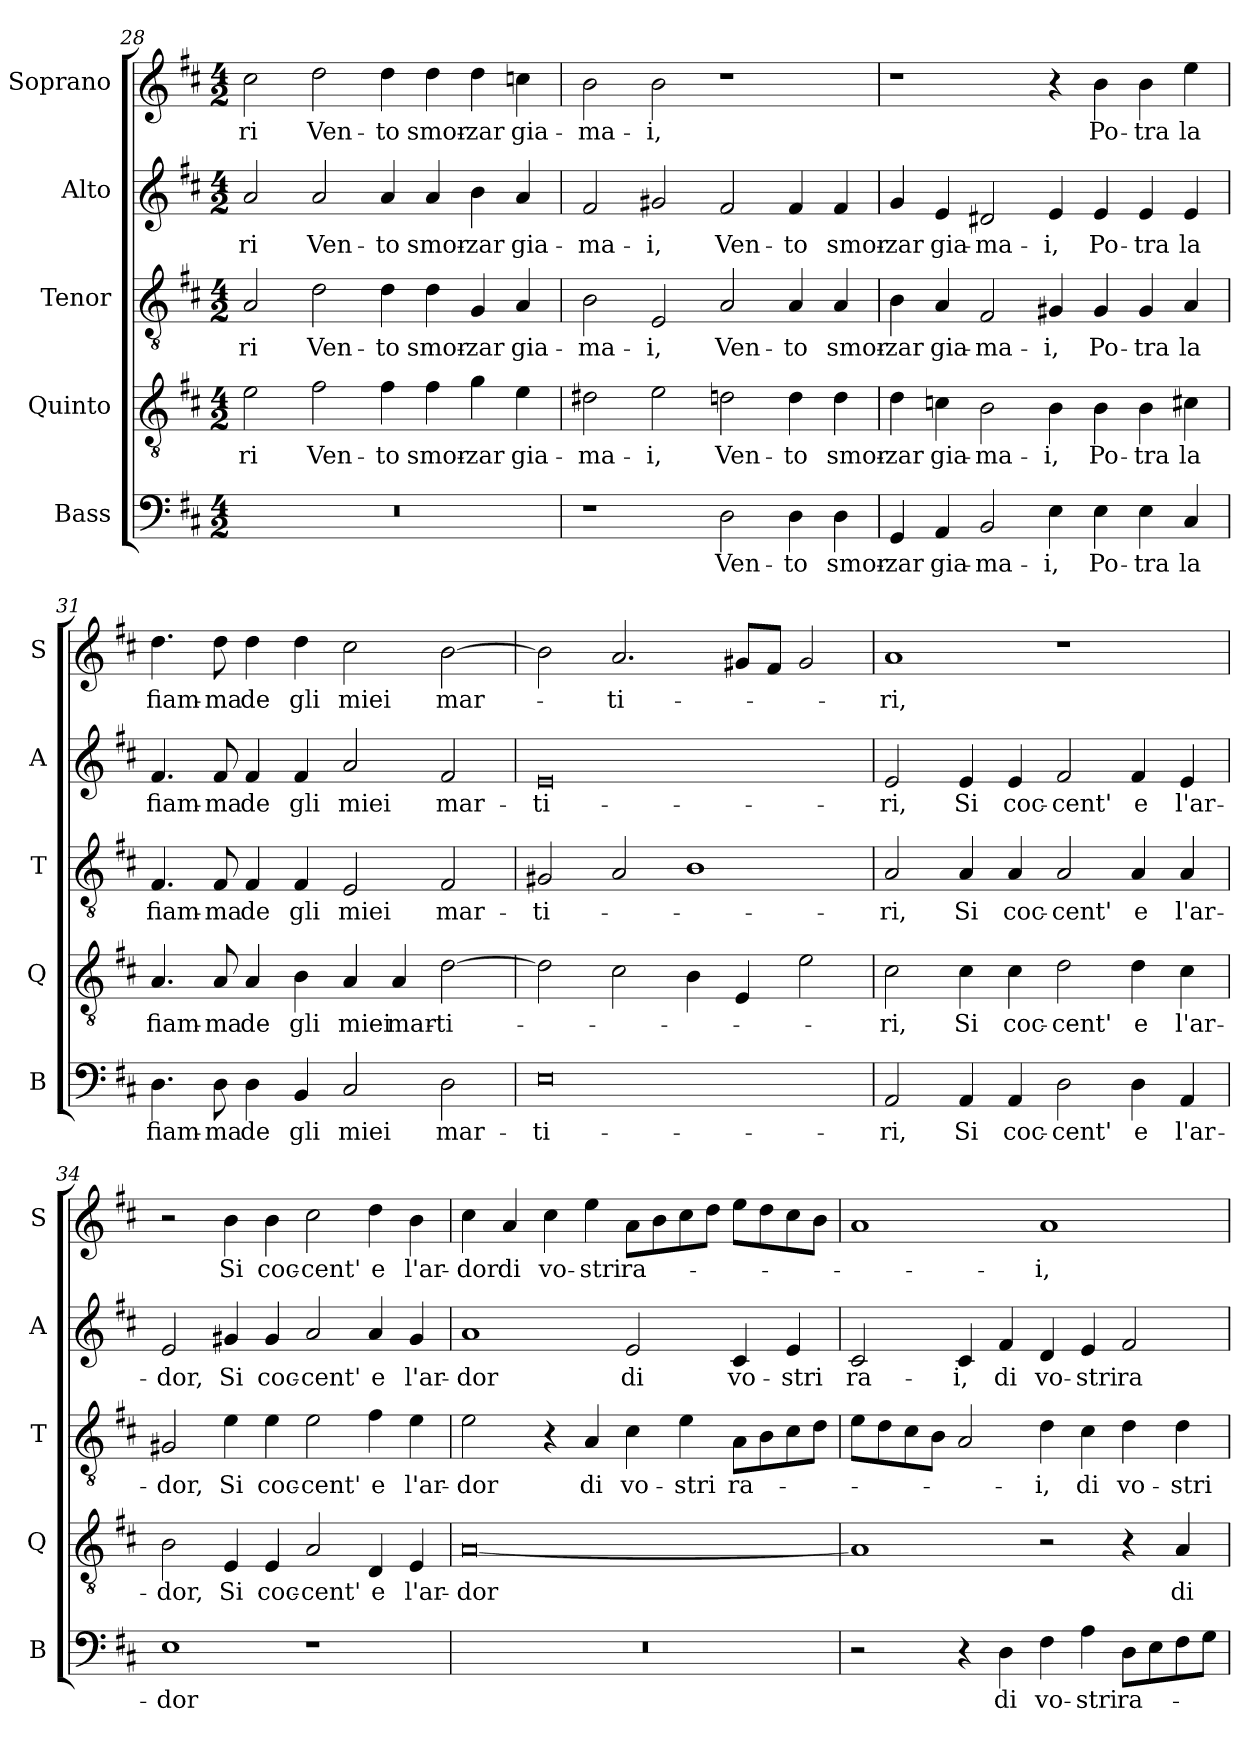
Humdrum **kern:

**kern	**text	**kern	**text	**kern	**text	**kern	**text	**kern	**text
*part5	*part5	*part4	*part4	*part3	*part3	*part2	*part2	*part1	*part1
*staff5	*staff5	*staff4	*staff4	*staff3	*staff3	*staff2	*staff2	*staff1	*staff1
*I"Bass	*	*I"Quinto	*	*I"Tenor	*	*I"Alto	*	*I"Soprano	*
*I'B	*	*I'Q	*	*I'T	*	*I'A	*	*I'S	*
*clefF4	*	*clefGv2	*	*clefGv2	*	*clefG2	*	*clefG2	*
*k[f#c#]	*	*k[f#c#]	*	*k[f#c#]	*	*k[f#c#]	*	*k[f#c#]	*
*D:	*	*D:	*	*D:	*	*D:	*	*D:	*
*M4/2	*	*M4/2	*	*M4/2	*	*M4/2	*	*M4/2	*
=28	=28	=28	=28	=28	=28	=28	=28	=28	=28
!	!	!	!LO:LY:b	!	!LO:LY:b	!	!LO:LY:b	!	!LO:LY:b
0r	.	2e\	-ri	2A/	-ri	2a/	-ri	2cc#\	-ri
!	!	!	!LO:LY:b	!	!LO:LY:b	!	!LO:LY:b	!	!LO:LY:b
.	.	2f#\	Ven-	2d\	Ven-	2a/	Ven-	2dd\	Ven-
!	!	!	!LO:LY:b	!	!LO:LY:b	!	!LO:LY:b	!	!LO:LY:b
.	.	4f#\	-to	4d\	-to	4a/	-to	4dd\	-to
!	!	!	!LO:LY:b	!	!LO:LY:b	!	!LO:LY:b	!	!LO:LY:b
.	.	4f#\	smor-	4d\	smor-	4a/	smor-	4dd\	smor-
!	!	!	!LO:LY:b	!	!LO:LY:b	!	!LO:LY:b	!	!LO:LY:b
.	.	4g\	-zar	4G/	-zar	4b\	-zar	4dd\	-zar
!	!	!	!LO:LY:b	!	!LO:LY:b	!	!LO:LY:b	!	!LO:LY:b
.	.	4e\	gia-	4A/	gia-	4a/	gia-	4ccn\	gia-
!!LO:PB:g=z
=29	=29	=29	=29	=29	=29	=29	=29	=29	=29
!	!	!	!LO:LY:b	!	!LO:LY:b	!	!LO:LY:b	!	!LO:LY:b
1r	.	2d#X\	-ma-	2B\	-ma-	2f#/	-ma-	2b\	-ma-
!	!	!	!LO:LY:b	!	!LO:LY:b	!	!LO:LY:b	!	!LO:LY:b
.	.	2e\	-i,	2E/	-i,	2g#X/	-i,	2b\	-i,
!	!LO:LY:b	!	!LO:LY:b	!	!LO:LY:b	!	!LO:LY:b	!	!
2D\	Ven-	2dn\	Ven-	2A/	Ven-	2f#/	Ven-	1r	.
!	!LO:LY:b	!	!LO:LY:b	!	!LO:LY:b	!	!LO:LY:b	!	!
4D\	-to	4d\	-to	4A/	-to	4f#/	-to	.	.
!	!LO:LY:b	!	!LO:LY:b	!	!LO:LY:b	!	!LO:LY:b	!	!
4D\	smor-	4d\	smor-	4A/	smor-	4f#/	smor-	.	.
=30	=30	=30	=30	=30	=30	=30	=30	=30	=30
!	!LO:LY:b	!	!LO:LY:b	!	!LO:LY:b	!	!LO:LY:b	!	!
4GG/	-zar	4d\	-zar	4B\	-zar	4g/	-zar	1r	.
!	!LO:LY:b	!	!LO:LY:b	!	!LO:LY:b	!	!LO:LY:b	!	!
4AA/	gia-	4cn\	gia-	4A/	gia-	4e/	gia-	.	.
!	!LO:LY:b	!	!LO:LY:b	!	!LO:LY:b	!	!LO:LY:b	!	!
2BB/	-ma-	2B\	-ma-	2F#/	-ma-	2d#X/	-ma-	.	.
!	!LO:LY:b	!	!LO:LY:b	!	!LO:LY:b	!	!LO:LY:b	!	!
4E\	-i,	4B\	-i,	4G#X/	-i,	4e/	-i,	4r	.
!	!LO:LY:b	!	!LO:LY:b	!	!LO:LY:b	!	!LO:LY:b	!	!LO:LY:b
4E\	Po-	4B\	Po-	4G#/	Po-	4e/	Po-	4b\	Po-
!	!LO:LY:b	!	!LO:LY:b	!	!LO:LY:b	!	!LO:LY:b	!	!LO:LY:b
4E\	-tra	4B\	-tra	4G#/	-tra	4e/	-tra	4b\	-tra
!	!LO:LY:b	!	!LO:LY:b	!	!LO:LY:b	!	!LO:LY:b	!	!LO:LY:b
4C#/	la	4c#X\	la	4A/	la	4e/	la	4ee\	la
=31	=31	=31	=31	=31	=31	=31	=31	=31	=31
!	!LO:LY:b	!	!LO:LY:b	!	!LO:LY:b	!	!LO:LY:b	!	!LO:LY:b
4.D\	fiam-	4.A/	fiam-	4.F#/	fiam-	4.f#/	fiam-	4.dd\	fiam-
!	!LO:LY:b	!	!LO:LY:b	!	!LO:LY:b	!	!LO:LY:b	!	!LO:LY:b
8D\	-ma	8A/	-ma	8F#/	-ma	8f#/	-ma	8dd\	-ma
!	!LO:LY:b	!	!LO:LY:b	!	!LO:LY:b	!	!LO:LY:b	!	!LO:LY:b
4D\	de	4A/	de	4F#/	de	4f#/	de	4dd\	de
!	!LO:LY:b	!	!LO:LY:b	!	!LO:LY:b	!	!LO:LY:b	!	!LO:LY:b
4BB/	gli	4B\	gli	4F#/	gli	4f#/	gli	4dd\	gli
!	!LO:LY:b	!	!LO:LY:b	!	!LO:LY:b	!	!LO:LY:b	!	!LO:LY:b
2C#/	miei	4A/	miei	2E/	miei	2a/	miei	2cc#\	miei
!	!	!	!LO:LY:b	!	!	!	!	!	!
.	.	4A/	mar-	.	.	.	.	.	.
!	!LO:LY:b	!	!LO:LY:b	!	!LO:LY:b	!	!LO:LY:b	!	!LO:LY:b
2D\	mar-	[2d\	-ti-	2F#/	mar-	2f#/	mar-	[2b\	mar-
!!LO:LB:g=z
=32	=32	=32	=32	=32	=32	=32	=32	=32	=32
!	!LO:LY:b	!	!	!	!LO:LY:b	!	!LO:LY:b	!	!
0E	-ti-	2d\]	.	2G#X/	-ti-	0e	-ti-	2b\]	.
!	!	!	!	!	!	!	!	!	!LO:LY:b
.	.	2c#\	.	2A/	.	.	.	2.a/	-ti-
.	.	4B\	.	1B	.	.	.	.	.
.	.	4E/	.	.	.	.	.	8g#X/L	.
.	.	.	.	.	.	.	.	8f#/J	.
.	.	2e\	.	.	.	.	.	2g#/	.
=33	=33	=33	=33	=33	=33	=33	=33	=33	=33
!	!LO:LY:b	!	!LO:LY:b	!	!LO:LY:b	!	!LO:LY:b	!	!LO:LY:b
2AA/	-ri,	2c#\	-ri,	2A/	-ri,	2e/	-ri,	1a	-ri,
!	!LO:LY:b	!	!LO:LY:b	!	!LO:LY:b	!	!LO:LY:b	!	!
4AA/	Si	4c#\	Si	4A/	Si	4e/	Si	.	.
!	!LO:LY:b	!	!LO:LY:b	!	!LO:LY:b	!	!LO:LY:b	!	!
4AA/	coc-	4c#\	coc-	4A/	coc-	4e/	coc-	.	.
!	!LO:LY:b	!	!LO:LY:b	!	!LO:LY:b	!	!LO:LY:b	!	!
2D\	-cent'	2d\	-cent'	2A/	-cent'	2f#/	-cent'	1r	.
!	!LO:LY:b	!	!LO:LY:b	!	!LO:LY:b	!	!LO:LY:b	!	!
4D\	e	4d\	e	4A/	e	4f#/	e	.	.
!	!LO:LY:b	!	!LO:LY:b	!	!LO:LY:b	!	!LO:LY:b	!	!
4AA/	l'ar-	4c#\	l'ar-	4A/	l'ar-	4e/	l'ar-	.	.
=34	=34	=34	=34	=34	=34	=34	=34	=34	=34
!	!LO:LY:b	!	!LO:LY:b	!	!LO:LY:b	!	!LO:LY:b	!	!
1E	-dor	2B\	-dor,	2G#X/	-dor,	2e/	-dor,	2r	.
!	!	!	!LO:LY:b	!	!LO:LY:b	!	!LO:LY:b	!	!LO:LY:b
.	.	4E/	Si	4e\	Si	4g#X/	Si	4b\	Si
!	!	!	!LO:LY:b	!	!LO:LY:b	!	!LO:LY:b	!	!LO:LY:b
.	.	4E/	coc-	4e\	coc-	4g#/	coc-	4b\	coc-
!	!	!	!LO:LY:b	!	!LO:LY:b	!	!LO:LY:b	!	!LO:LY:b
1r	.	2A/	-cent'	2e\	-cent'	2a/	-cent'	2cc#\	-cent'
!	!	!	!LO:LY:b	!	!LO:LY:b	!	!LO:LY:b	!	!LO:LY:b
.	.	4D/	e	4f#\	e	4a/	e	4dd\	e
!	!	!	!LO:LY:b	!	!LO:LY:b	!	!LO:LY:b	!	!LO:LY:b
.	.	4E/	l'ar-	4e\	l'ar-	4g#/	l'ar-	4b\	l'ar-
!!LO:LB:g=z
=35	=35	=35	=35	=35	=35	=35	=35	=35	=35
!	!	!	!LO:LY:b	!	!LO:LY:b	!	!LO:LY:b	!	!LO:LY:b
0r	.	[0A	-dor	2e\	-dor	1a	-dor	4cc#\	-dor
!	!	!	!	!	!	!	!	!	!LO:LY:b
.	.	.	.	.	.	.	.	4a/	di
!	!	!	!	!	!	!	!	!	!LO:LY:b
.	.	.	.	4r	.	.	.	4cc#\	vo-
!	!	!	!	!	!LO:LY:b	!	!	!	!LO:LY:b
.	.	.	.	4A/	di	.	.	4ee\	-stri
!	!	!	!	!	!LO:LY:b	!	!LO:LY:b	!	!LO:LY:b
.	.	.	.	4c#\	vo-	2e/	di	8a\L	ra-
.	.	.	.	.	.	.	.	8b\	.
!	!	!	!	!	!LO:LY:b	!	!	!	!
.	.	.	.	4e\	-stri	.	.	8cc#\	.
.	.	.	.	.	.	.	.	8dd\J	.
!	!	!	!	!	!LO:LY:b	!	!LO:LY:b	!	!
.	.	.	.	8A\L	ra-	4c#/	vo-	8ee\L	.
.	.	.	.	8B\	.	.	.	8dd\	.
!	!	!	!	!	!	!	!LO:LY:b	!	!
.	.	.	.	8c#\	.	4e/	-stri	8cc#\	.
.	.	.	.	8d\J	.	.	.	8b\J	.
=36	=36	=36	=36	=36	=36	=36	=36	=36	=36
!	!	!	!	!	!	!	!LO:LY:b	!	!
2r	.	1A]	.	8e\L	.	2c#/	ra-	1a	.
.	.	.	.	8d\	.	.	.	.	.
.	.	.	.	8c#\	.	.	.	.	.
.	.	.	.	8B\J	.	.	.	.	.
!	!	!	!	!	!	!	!LO:LY:b	!	!
4r	.	.	.	2A/	.	4c#/	-i,	.	.
!	!LO:LY:b	!	!	!	!	!	!LO:LY:b	!	!
4D\	di	.	.	.	.	4f#/	di	.	.
!	!LO:LY:b	!	!	!	!LO:LY:b	!	!LO:LY:b	!	!LO:LY:b
4F#\	vo-	2r	.	4d\	-i,	4d/	vo-	1a	-i,
!	!LO:LY:b	!	!	!	!LO:LY:b	!	!LO:LY:b	!	!
4A\	-stri	.	.	4c#\	di	4e/	-stri	.	.
!	!LO:LY:b	!	!	!	!LO:LY:b	!	!LO:LY:b	!	!
8D\L	ra-	4r	.	4d\	vo-	2f#/	ra-	.	.
8E\	.	.	.	.	.	.	.	.	.
!	!	!	!LO:LY:b	!	!LO:LY:b	!	!	!	!
8F#\	.	4A/	di	4d\	-stri	.	.	.	.
8G\J	.	.	.	.	.	.	.	.	.
=	=	=	=	=	=	=	=	=	=
*-	*-	*-	*-	*-	*-	*-	*-	*-	*-
